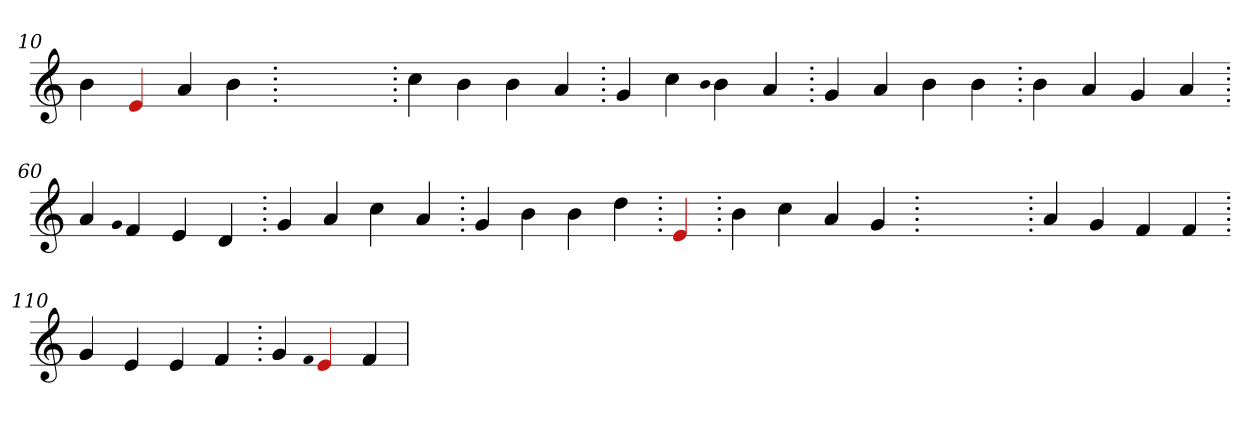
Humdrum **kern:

**kern
*part1
*staff1
*clefG2
=10.
4b
4Re
4a
4b
=20.
1ryy
=20.
4cc
4b
4b
4a
=30.
4g
4cc
qqb
4b
4a
=40.
4g
4a
4b
4b
=50.
4b
4a
4g
4a
=60.
4a
qqg
4f
4e
4d
=70.
4g
4a
4cc
4a
=80.
4g
4b
4b
4dd
=90.
4Re
=90.
4b
4cc
4a
4g
=100.
1ryy
=100.
4a
4g
4f
4f
=110.
4g
4e
4e
4f
=120.
4g
qqf
4Re
4f
=
*-
